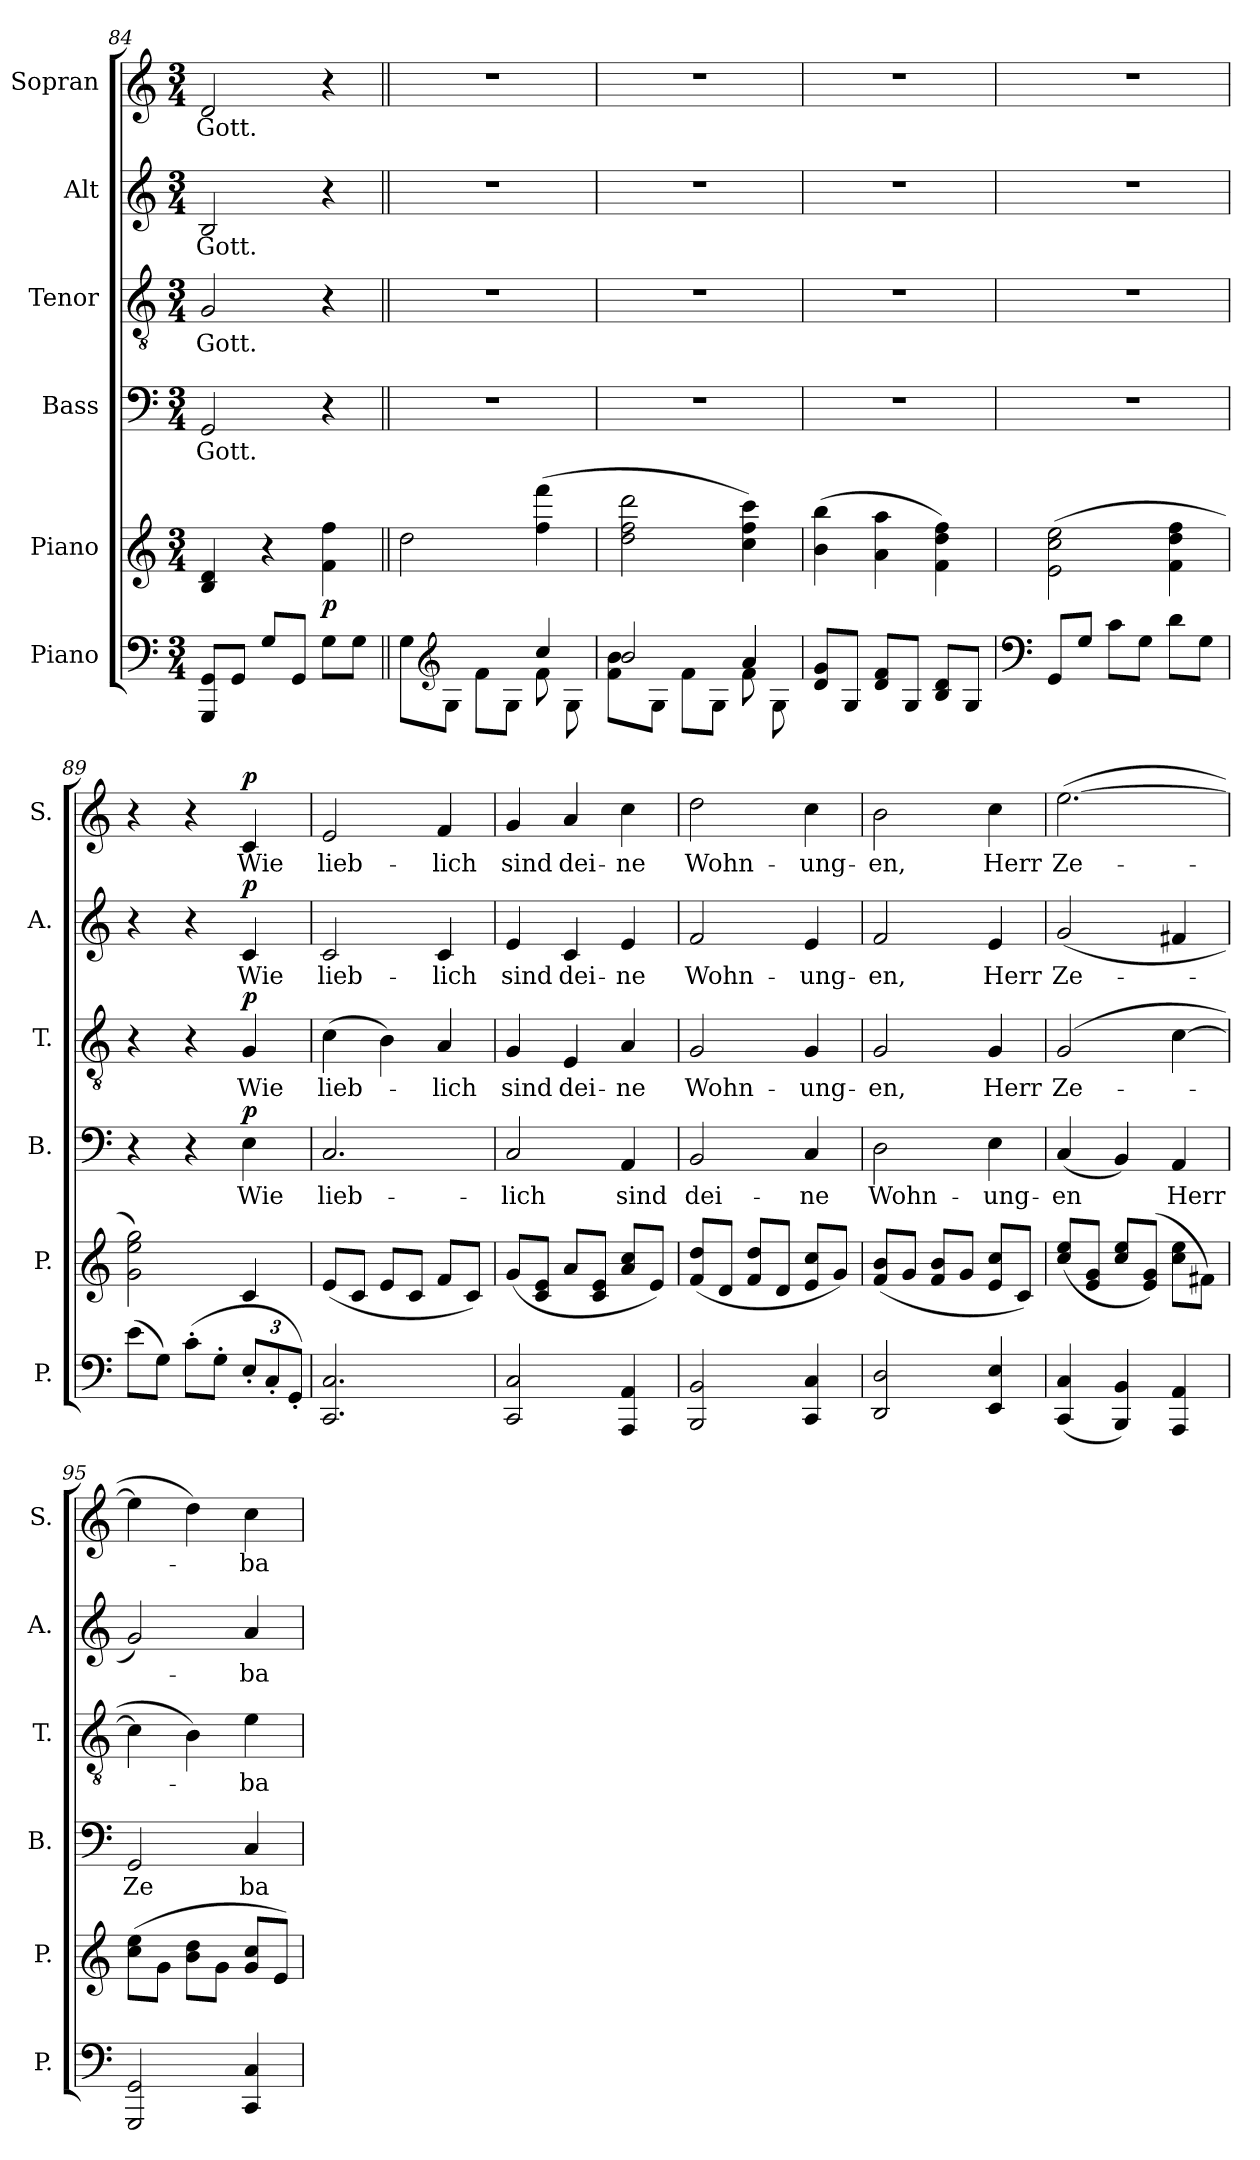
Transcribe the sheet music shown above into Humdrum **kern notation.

**kern	**kern	**dynam	**kern	**text	**dynam	**kern	**text	**dynam	**kern	**text	**dynam	**kern	**text	**dynam
*part6	*part5	*part5	*part4	*part4	*part4	*part3	*part3	*part3	*part2	*part2	*part2	*part1	*part1	*part1
*staff6	*staff5	*staff5	*staff4	*staff4	*staff4	*staff3	*staff3	*staff3	*staff2	*staff2	*staff2	*staff1	*staff1	*staff1
*I"Piano	*I"Piano	*	*I"Bass	*	*	*I"Tenor	*	*	*I"Alt	*	*	*I"Sopran	*	*
*I'P.	*I'P.	*	*I'B.	*	*	*I'T.	*	*	*I'A.	*	*	*I'S.	*	*
*clefF4	*clefG2	*	*clefF4	*	*	*clefGv2	*	*	*clefG2	*	*	*clefG2	*	*
*k[]	*k[]	*	*k[]	*	*	*k[]	*	*	*k[]	*	*	*k[]	*	*
*M3/4	*M3/4	*	*M3/4	*	*	*M3/4	*	*	*M3/4	*	*	*M3/4	*	*
=84	=84	=84	=84	=84	=84	=84	=84	=84	=84	=84	=84	=84	=84	=84
!	!	!	!	!LO:LY:b	!	!	!LO:LY:b	!	!	!LO:LY:b	!	!	!LO:LY:b	!
8GGG/ 8GG/L	4B/ 4d/	.	2GG/	Gott.	.	2G/	Gott.	.	2B/	Gott.	.	2d/	Gott.	.
8GG/J	.	.	.	.	.	.	.	.	.	.	.	.	.	.
8G/L	4r	.	.	.	.	.	.	.	.	.	.	.	.	.
8GG/J	.	.	.	.	.	.	.	.	.	.	.	.	.	.
!	!	!LO:DY:b	!	!	!	!	!	!	!	!	!	!	!	!
8G\L	4f\ 4ff\	p	4r	.	.	4r	.	.	4r	.	.	4r	.	.
8G\J	.	.	.	.	.	.	.	.	.	.	.	.	.	.
=85||	=85||	=85||	=85||	=85||	=85||	=85||	=85||	=85||	=85||	=85||	=85||	=85||	=85||	=85||
*^	*	*	*	*	*	*	*	*	*	*	*	*	*	*
2ryy	8G\L	2dd\	.	2.rF	.	.	2.rd	.	.	2.rdd	.	.	2.rdd	.	.
*clefG2	*	*	*	*	*	*	*	*	*	*	*	*	*	*	*
.	8G\J	.	.	.	.	.	.	.	.	.	.	.	.	.	.
.	8f\L	.	.	.	.	.	.	.	.	.	.	.	.	.	.
.	8G\J	.	.	.	.	.	.	.	.	.	.	.	.	.	.
4cc/	8f\	(>4ff\ 4fff\	.	.	.	.	.	.	.	.	.	.	.	.	.
.	8G\	.	.	.	.	.	.	.	.	.	.	.	.	.	.
=86	=86	=86	=86	=86	=86	=86	=86	=86	=86	=86	=86	=86	=86	=86	=86
2b/	8f\ 8b\L	2dd\ 2ff\ 2ddd\	.	2.rF	.	.	2.rd	.	.	2.rdd	.	.	2.rdd	.	.
.	8G\J	.	.	.	.	.	.	.	.	.	.	.	.	.	.
.	8f\L	.	.	.	.	.	.	.	.	.	.	.	.	.	.
.	8G\J	.	.	.	.	.	.	.	.	.	.	.	.	.	.
4a/	8f\	4cc\ 4ff\ 4ccc\)	.	.	.	.	.	.	.	.	.	.	.	.	.
.	8G\	.	.	.	.	.	.	.	.	.	.	.	.	.	.
*v	*v	*	*	*	*	*	*	*	*	*	*	*	*	*	*
=87	=87	=87	=87	=87	=87	=87	=87	=87	=87	=87	=87	=87	=87	=87
8d/ 8g/L	(>4b\ 4bb\	.	2.rF	.	.	2.rd	.	.	2.rdd	.	.	2.rdd	.	.
8G/J	.	.	.	.	.	.	.	.	.	.	.	.	.	.
8d/ 8f/L	4a\ 4aa\	.	.	.	.	.	.	.	.	.	.	.	.	.
8G/J	.	.	.	.	.	.	.	.	.	.	.	.	.	.
8B/ 8d/L	4f\ 4dd\ 4ff\)	.	.	.	.	.	.	.	.	.	.	.	.	.
8G/J	.	.	.	.	.	.	.	.	.	.	.	.	.	.
=88	=88	=88	=88	=88	=88	=88	=88	=88	=88	=88	=88	=88	=88	=88
*clefF4	*	*	*	*	*	*	*	*	*	*	*	*	*	*
8GG/L	(>2e\ 2cc\ 2ee\	.	2.rF	.	.	2.rd	.	.	2.rdd	.	.	2.rdd	.	.
8G/J	.	.	.	.	.	.	.	.	.	.	.	.	.	.
8c\L	.	.	.	.	.	.	.	.	.	.	.	.	.	.
8G\J	.	.	.	.	.	.	.	.	.	.	.	.	.	.
8d\L	4f\ 4dd\ 4ff\	.	.	.	.	.	.	.	.	.	.	.	.	.
8G\J	.	.	.	.	.	.	.	.	.	.	.	.	.	.
=89	=89	=89	=89	=89	=89	=89	=89	=89	=89	=89	=89	=89	=89	=89
(>8e\L	2g\ 2ee\ 2gg\)	.	4r	.	.	4r	.	.	4r	.	.	4r	.	.
8G\J)	.	.	.	.	.	.	.	.	.	.	.	.	.	.
(>8c'\L	.	.	4r	.	.	4r	.	.	4r	.	.	4r	.	.
8G'\J	.	.	.	.	.	.	.	.	.	.	.	.	.	.
*Xbrackettup	*	*	*	*	*	*	*	*	*	*	*	*	*	*
!	!	!	!	!LO:LY:b	!LO:DY:b	!	!LO:LY:b	!LO:DY:b	!	!LO:LY:b	!LO:DY:b	!	!LO:LY:b	!LO:DY:b
12E'/L	4c/	.	4E\	Wie	p	4G/	Wie	p	4c/	Wie	p	4c/	Wie	p
12C'/	.	.	.	.	.	.	.	.	.	.	.	.	.	.
12GG'/J)	.	.	.	.	.	.	.	.	.	.	.	.	.	.
!!LO:LB:g=z
=90	=90	=90	=90	=90	=90	=90	=90	=90	=90	=90	=90	=90	=90	=90
!	!	!	!	!LO:LY:b	!	!	!LO:LY:b	!	!	!LO:LY:b	!	!	!LO:LY:b	!
2.CC/ 2.C/	(<8e/L	.	2.C/	lieb-	.	(>4c\	lieb-	.	2c/	lieb-	.	2e/	lieb-	.
.	8c/J	.	.	.	.	.	.	.	.	.	.	.	.	.
.	8e/L	.	.	.	.	4B\)	.	.	.	.	.	.	.	.
.	8c/J	.	.	.	.	.	.	.	.	.	.	.	.	.
!	!	!	!	!	!	!	!LO:LY:b	!	!	!LO:LY:b	!	!	!LO:LY:b	!
.	8f/L	.	.	.	.	4A/	-lich	.	4c/	-lich	.	4f/	-lich	.
.	8c/J)	.	.	.	.	.	.	.	.	.	.	.	.	.
=91	=91	=91	=91	=91	=91	=91	=91	=91	=91	=91	=91	=91	=91	=91
!	!	!	!	!LO:LY:b	!	!	!LO:LY:b	!	!	!LO:LY:b	!	!	!LO:LY:b	!
2CC/ 2C/	(<8g/L	.	2C/	-lich	.	4G/	sind	.	4e/	sind	.	4g/	sind	.
.	8c/ 8e/J	.	.	.	.	.	.	.	.	.	.	.	.	.
!	!	!	!	!	!	!	!LO:LY:b	!	!	!LO:LY:b	!	!	!LO:LY:b	!
.	8a/L	.	.	.	.	4E/	dei-	.	4c/	dei-	.	4a/	dei-	.
.	8c/ 8e/J	.	.	.	.	.	.	.	.	.	.	.	.	.
!	!	!	!	!LO:LY:b	!	!	!LO:LY:b	!	!	!LO:LY:b	!	!	!LO:LY:b	!
4AAA/ 4AA/	8a/ 8cc/L	.	4AA/	sind	.	4A/	-ne	.	4e/	-ne	.	4cc\	-ne	.
.	8e/J)	.	.	.	.	.	.	.	.	.	.	.	.	.
=92	=92	=92	=92	=92	=92	=92	=92	=92	=92	=92	=92	=92	=92	=92
!	!	!	!	!LO:LY:b	!	!	!LO:LY:b	!	!	!LO:LY:b	!	!	!LO:LY:b	!
2BBB/ 2BB/	(<8f/ 8dd/L	.	2BB/	dei-	.	2G/	Wohn-	.	2f/	Wohn-	.	2dd\	Wohn-	.
.	8d/J	.	.	.	.	.	.	.	.	.	.	.	.	.
.	8f/ 8dd/L	.	.	.	.	.	.	.	.	.	.	.	.	.
.	8d/J	.	.	.	.	.	.	.	.	.	.	.	.	.
!	!	!	!	!LO:LY:b	!	!	!LO:LY:b	!	!	!LO:LY:b	!	!	!LO:LY:b	!
4CC/ 4C/	8e/ 8cc/L	.	4C/	-ne	.	4G/	-ung-	.	4e/	-ung-	.	4cc\	-ung-	.
.	8g/J)	.	.	.	.	.	.	.	.	.	.	.	.	.
=93	=93	=93	=93	=93	=93	=93	=93	=93	=93	=93	=93	=93	=93	=93
!	!	!	!	!LO:LY:b	!	!	!LO:LY:b	!	!	!LO:LY:b	!	!	!LO:LY:b	!
2DD/ 2D/	(<8f/ 8b/L	.	2D\	Wohn-	.	2G/	-en,	.	2f/	-en,	.	2b\	-en,	.
.	8g/J	.	.	.	.	.	.	.	.	.	.	.	.	.
.	8f/ 8b/L	.	.	.	.	.	.	.	.	.	.	.	.	.
.	8g/J	.	.	.	.	.	.	.	.	.	.	.	.	.
!	!	!	!	!LO:LY:b	!	!	!LO:LY:b	!	!	!LO:LY:b	!	!	!LO:LY:b	!
4EE/ 4E/	8e/ 8cc/L	.	4E\	-ung-	.	4G/	Herr	.	4e/	Herr	.	4cc\	Herr	.
.	8c/J)	.	.	.	.	.	.	.	.	.	.	.	.	.
=94	=94	=94	=94	=94	=94	=94	=94	=94	=94	=94	=94	=94	=94	=94
!	!	!	!	!LO:LY:b	!	!	!LO:LY:b	!	!	!LO:LY:b	!	!	!LO:LY:b	!
(<4CC/ 4C/	(<8cc/ 8ee/L	.	(<4C/	-en	.	(>2G/	Ze-	.	(>2g/	Ze-	.	(>[2.ee\	Ze-	.
.	8e/ 8g/J	.	.	.	.	.	.	.	.	.	.	.	.	.
4BBB/ 4BB/)	8cc/ 8ee/L	.	4BB/)	.	.	.	.	.	.	.	.	.	.	.
.	(>8e/ 8g/J)	.	.	.	.	.	.	.	.	.	.	.	.	.
!	!	!	!	!LO:LY:b	!	!	!	!	!	!	!	!	!	!
4AAA/ 4AA/	8cc\ 8ee\L	.	4AA/	Herr	.	[4c\	.	.	4f#X/	.	.	.	.	.
.	8f#X\J)	.	.	.	.	.	.	.	.	.	.	.	.	.
=95	=95	=95	=95	=95	=95	=95	=95	=95	=95	=95	=95	=95	=95	=95
!	!	!	!	!LO:LY:b	!	!	!	!	!	!	!	!	!	!
2GGG/ 2GG/	(>8cc\ 8ee\L	.	2GG/	Ze	.	4c\]	.	.	2g/)	.	.	4ee\]	.	.
.	8g\J	.	.	.	.	.	.	.	.	.	.	.	.	.
.	8b\ 8dd\L	.	.	.	.	4B\)	.	.	.	.	.	4dd\)	.	.
.	8g\J	.	.	.	.	.	.	.	.	.	.	.	.	.
!	!	!	!	!LO:LY:b	!	!	!LO:LY:b	!	!	!LO:LY:b	!	!	!LO:LY:b	!
4CC/ 4C/	8g/ 8cc/L	.	4C/	ba-	.	4e\	-ba-	.	4a/	-ba-	.	4cc\	-ba-	.
.	8e/J)	.	.	.	.	.	.	.	.	.	.	.	.	.
=	=	=	=	=	=	=	=	=	=	=	=	=	=	=
*-	*-	*-	*-	*-	*-	*-	*-	*-	*-	*-	*-	*-	*-	*-
